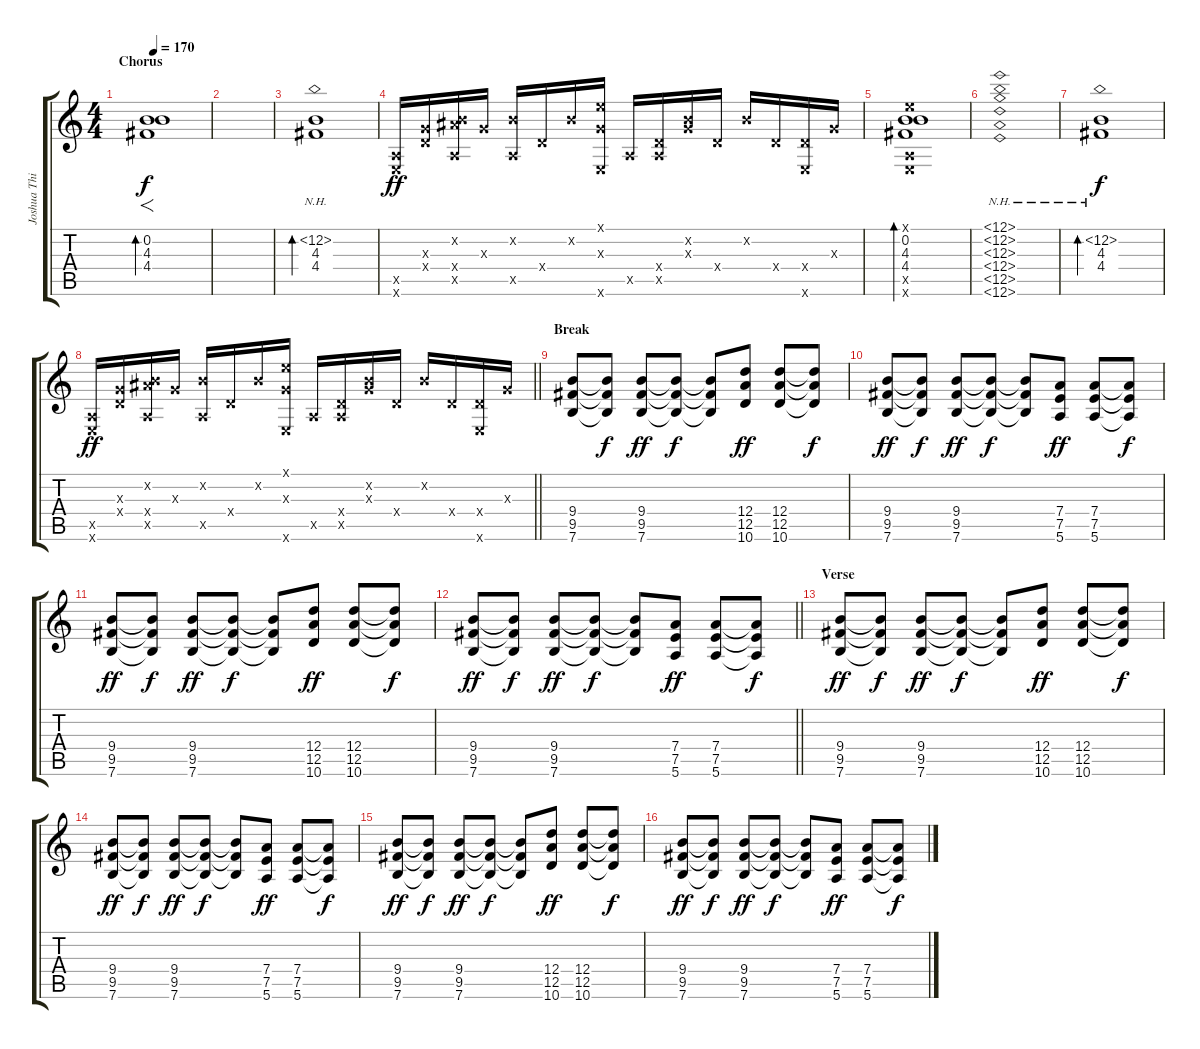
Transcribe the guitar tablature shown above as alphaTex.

\track ("Joshua Third" "Joshua Thi") {instrument distortionguitar}
\staff {score tabs}
\tuning (E4 B3 G3 D3 A2 E2) {hide}
\ts (4 4)
\section ("" "Chorus")
\tempo 170
\clef g2
\ks c
(0.2 4.3 4.4).1{f bd 60 dy f} |
|
(12.2{nh} 4.3 4.4).1{bd 60} |
(0.5{x} 0.6{x}).16{dy ff} (0.3{x} 0.4{x}).16 (0.2{x} 8.4{x} 0.5{x}).16 0.3{x}.16 (0.2{x} 0.5{x}).16 0.4{x}.16 0.2{x}.16 (0.1{x} 0.3{x} 0.6{x}).16 0.5{x}.16 (0.4{x} 0.5{x}).16 (0.2{x} 0.3{x}).16 0.4{x}.16 0.2{x}.16 0.4{x}.16 (0.4{x} 0.6{x}).16 0.3{x}.16 |
(0.1{x} 0.2 4.3 4.4 0.5{x} 0.6{x}).1{bd 60} |
(12.1{nh} 12.2{nh} 12.3{nh} 12.4{nh} 12.5{nh} 12.6{nh}).1 |
(12.2{nh} 4.3 4.4).1{bd 60 dy f} |
\barLineRight lightlight
(0.5{x} 0.6{x}).16{dy ff} (0.3{x} 0.4{x}).16 (0.2{x} 8.4{x} 0.5{x}).16 0.3{x}.16 (0.2{x} 0.5{x}).16 0.4{x}.16 0.2{x}.16 (0.1{x} 0.3{x} 0.6{x}).16 0.5{x}.16 (0.4{x} 0.5{x}).16 (0.2{x} 0.3{x}).16 0.4{x}.16 0.2{x}.16 0.4{x}.16 (0.4{x} 0.6{x}).16 0.3{x}.16 |
\section ("" "Break")
(9.4 9.5 7.6).8 (9.4{t} 9.5{t} 7.6{t}).8{dy f} (9.4 9.5 7.6).8{dy ff} (9.4{t} 9.5{t} 7.6{t}).8{dy f} (9.4{t} 9.5{t} 7.6{t}).8 (12.4 12.5 10.6).8{dy ff} (12.4 12.5 10.6).8 (12.4{t} 12.5{t} 10.6{t}).8{dy f} |
(9.4 9.5 7.6).8{dy ff} (9.4{t} 9.5{t} 7.6{t}).8{dy f} (9.4 9.5 7.6).8{dy ff} (9.4{t} 9.5{t} 7.6{t}).8{dy f} (9.4{t} 9.5{t} 7.6{t}).8 (7.4 7.5 5.6).8{dy ff} (7.4 7.5 5.6).8 (7.4{t} 7.5{t} 5.6{t}).8{dy f} |
(9.4 9.5 7.6).8{dy ff} (9.4{t} 9.5{t} 7.6{t}).8{dy f} (9.4 9.5 7.6).8{dy ff} (9.4{t} 9.5{t} 7.6{t}).8{dy f} (9.4{t} 9.5{t} 7.6{t}).8 (12.4 12.5 10.6).8{dy ff} (12.4 12.5 10.6).8 (12.4{t} 12.5{t} 10.6{t}).8{dy f} |
\barLineRight lightlight
(9.4 9.5 7.6).8{dy ff} (9.4{t} 9.5{t} 7.6{t}).8{dy f} (9.4 9.5 7.6).8{dy ff} (9.4{t} 9.5{t} 7.6{t}).8{dy f} (9.4{t} 9.5{t} 7.6{t}).8 (7.4 7.5 5.6).8{dy ff} (7.4 7.5 5.6).8 (7.4{t} 7.5{t} 5.6{t}).8{dy f} |
\section ("" "Verse")
(9.4 9.5 7.6).8{dy ff} (9.4{t} 9.5{t} 7.6{t}).8{dy f} (9.4 9.5 7.6).8{dy ff} (9.4{t} 9.5{t} 7.6{t}).8{dy f} (9.4{t} 9.5{t} 7.6{t}).8 (12.4 12.5 10.6).8{dy ff} (12.4 12.5 10.6).8 (12.4{t} 12.5{t} 10.6{t}).8{dy f} |
(9.4 9.5 7.6).8{dy ff} (9.4{t} 9.5{t} 7.6{t}).8{dy f} (9.4 9.5 7.6).8{dy ff} (9.4{t} 9.5{t} 7.6{t}).8{dy f} (9.4{t} 9.5{t} 7.6{t}).8 (7.4 7.5 5.6).8{dy ff} (7.4 7.5 5.6).8 (7.4{t} 7.5{t} 5.6{t}).8{dy f} |
(9.4 9.5 7.6).8{dy ff} (9.4{t} 9.5{t} 7.6{t}).8{dy f} (9.4 9.5 7.6).8{dy ff} (9.4{t} 9.5{t} 7.6{t}).8{dy f} (9.4{t} 9.5{t} 7.6{t}).8 (12.4 12.5 10.6).8{dy ff} (12.4 12.5 10.6).8 (12.4{t} 12.5{t} 10.6{t}).8{dy f} |
(9.4 9.5 7.6).8{dy ff} (9.4{t} 9.5{t} 7.6{t}).8{dy f} (9.4 9.5 7.6).8{dy ff} (9.4{t} 9.5{t} 7.6{t}).8{dy f} (9.4{t} 9.5{t} 7.6{t}).8 (7.4 7.5 5.6).8{dy ff} (7.4 7.5 5.6).8 (7.4{t} 7.5{t} 5.6{t}).8{dy f}
